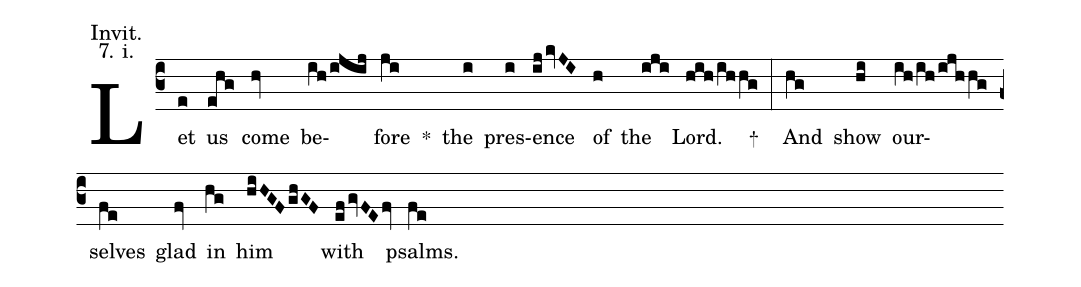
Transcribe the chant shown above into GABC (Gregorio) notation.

annotation: Invit.;
annotation: 7. i.;
%%
(c3) Let(e) us(ehg) come(hv) be(ih/ijij)fore(ji) <sp>*</sp>() the(i) pres(i)ence(ijkvJI) of(h) the(iji) Lord.(hih/ihhg) <sp>+</sp>(:) And(hg) show(hi) our(ih/ih/ijhhg)selves(fe) glad(fv) in(hg) him(hiHGFghGF) with(efgvFEfv) psalms.(fe)
